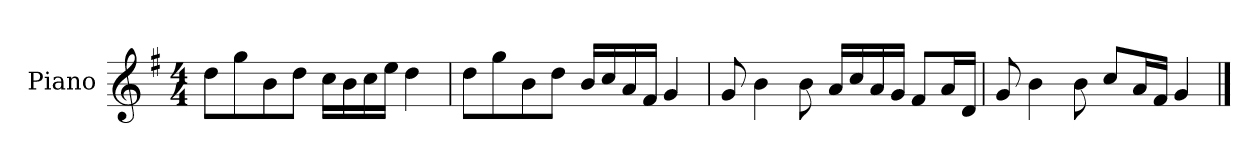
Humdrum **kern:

**kern
*part1
*staff1
*I"Piano
*I'P-no
*clefG2
*k[f#]
*M4/4
*MM90
=1
8dd\L
8gg\
8b\
8dd\J
16cc\LL
16b\
16cc\
16ee\JJ
4dd\
=2
8dd\L
8gg\
8b\
8dd\J
16b/LL
16cc/
16a/
16f#/JJ
4g/
=3
8g/
4b\
8b\
16a/LL
16cc/
16a/
16g/JJ
8f#/L
16a/L
16d/JJ
=4
8g/
4b\
8b\
8cc/L
16a/L
16f#/JJ
4g/
==
*-
